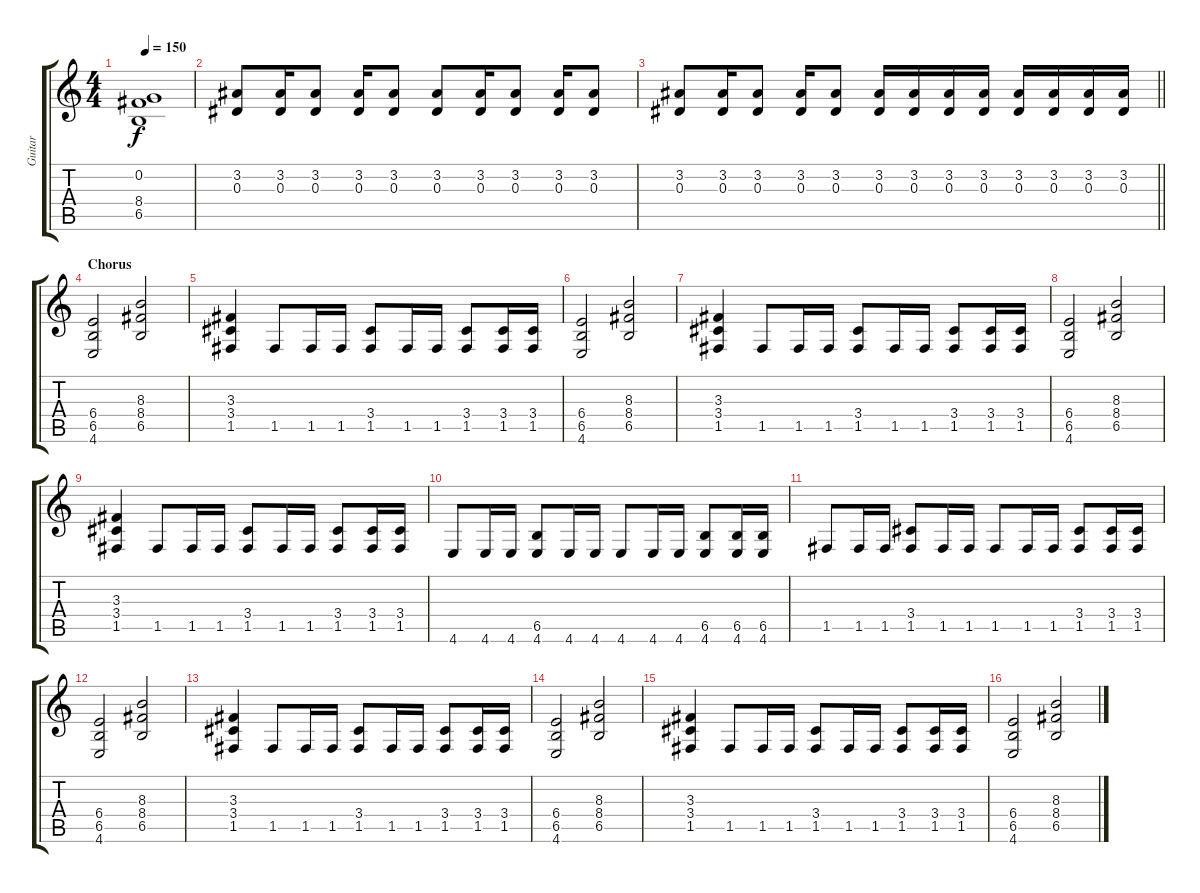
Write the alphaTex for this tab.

\track ("Guitar" "Guitar") {instrument distortionguitar}
\staff {score tabs}
\tuning (C4 G3 Eb3 Bb2 F2 C2) {hide}
\ts (4 4)
\tempo 150
\clef g2
\ks c
(0.2 8.4{t} 6.5{t}).1{dy f} |
(3.2 0.3).8 (3.2 0.3).16 (3.2 0.3).8 (3.2 0.3).16 (3.2 0.3).8 (3.2 0.3).8 (3.2 0.3).16 (3.2 0.3).8 (3.2 0.3).16 (3.2 0.3).8 |
\barLineRight lightlight
(3.2 0.3).8 (3.2 0.3).16 (3.2 0.3).8 (3.2 0.3).16 (3.2 0.3).8 (3.2 0.3).16 (3.2 0.3).16 (3.2 0.3).16 (3.2 0.3).16 (3.2 0.3).16 (3.2 0.3).16 (3.2 0.3).16 (3.2 0.3).16 |
\section ("" "Chorus")
(6.4 6.5 4.6).2 (8.3 8.4 6.5).2 |
(3.3 3.4 1.5).4 1.5.8 1.5.16 1.5.16 (3.4 1.5).8 1.5.16 1.5.16 (3.4 1.5).8 (3.4 1.5).16 (3.4 1.5).16 |
(6.4 6.5 4.6).2 (8.3 8.4 6.5).2 |
(3.3 3.4 1.5).4 1.5.8 1.5.16 1.5.16 (3.4 1.5).8 1.5.16 1.5.16 (3.4 1.5).8 (3.4 1.5).16 (3.4 1.5).16 |
(6.4 6.5 4.6).2 (8.3 8.4 6.5).2 |
(3.3 3.4 1.5).4 1.5.8 1.5.16 1.5.16 (3.4 1.5).8 1.5.16 1.5.16 (3.4 1.5).8 (3.4 1.5).16 (3.4 1.5).16 |
4.6.8 4.6.16 4.6.16 (6.5 4.6).8 4.6.16 4.6.16 4.6.8 4.6.16 4.6.16 (6.5 4.6).8 (6.5 4.6).16 (6.5 4.6).16 |
1.5.8 1.5.16 1.5.16 (3.4 1.5).8 1.5.16 1.5.16 1.5.8 1.5.16 1.5.16 (3.4 1.5).8 (3.4 1.5).16 (3.4 1.5).16 |
(6.4 6.5 4.6).2 (8.3 8.4 6.5).2 |
(3.3 3.4 1.5).4 1.5.8 1.5.16 1.5.16 (3.4 1.5).8 1.5.16 1.5.16 (3.4 1.5).8 (3.4 1.5).16 (3.4 1.5).16 |
(6.4 6.5 4.6).2 (8.3 8.4 6.5).2 |
(3.3 3.4 1.5).4 1.5.8 1.5.16 1.5.16 (3.4 1.5).8 1.5.16 1.5.16 (3.4 1.5).8 (3.4 1.5).16 (3.4 1.5).16 |
(6.4 6.5 4.6).2 (8.3 8.4 6.5).2
